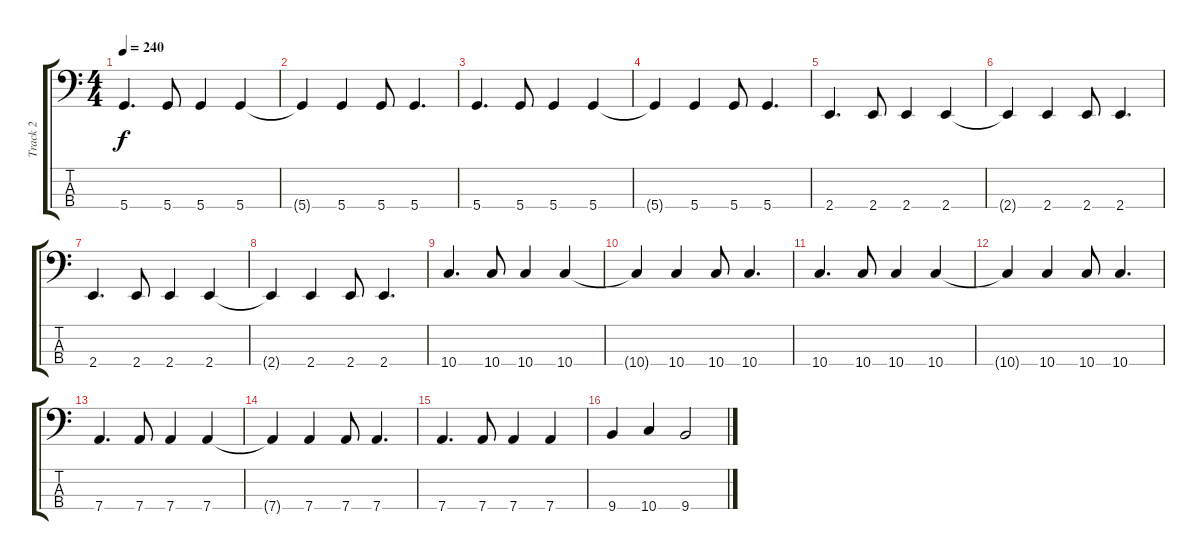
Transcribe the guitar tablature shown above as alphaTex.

\track ("Track 2" "Track 2") {instrument electricbasspick}
\staff {score tabs}
\tuning (G2 D2 A1 D1) {hide}
\ts (4 4)
\tempo 240
\clef f4
\ks c
5.4.4{d dy f} 5.4.8 5.4.4 5.4.4 |
5.4{t}.4 5.4.4 5.4.8 5.4.4{d} |
5.4.4{d} 5.4.8 5.4.4 5.4.4 |
5.4{t}.4 5.4.4 5.4.8 5.4.4{d} |
2.4.4{d} 2.4.8 2.4.4 2.4.4 |
2.4{t}.4 2.4.4 2.4.8 2.4.4{d} |
2.4.4{d} 2.4.8 2.4.4 2.4.4 |
2.4{t}.4 2.4.4 2.4.8 2.4.4{d} |
10.4.4{d} 10.4.8 10.4.4 10.4.4 |
10.4{t}.4 10.4.4 10.4.8 10.4.4{d} |
10.4.4{d} 10.4.8 10.4.4 10.4.4 |
10.4{t}.4 10.4.4 10.4.8 10.4.4{d} |
7.4.4{d} 7.4.8 7.4.4 7.4.4 |
7.4{t}.4 7.4.4 7.4.8 7.4.4{d} |
7.4.4{d} 7.4.8 7.4.4 7.4.4 |
9.4.4 10.4.4 9.4.2
